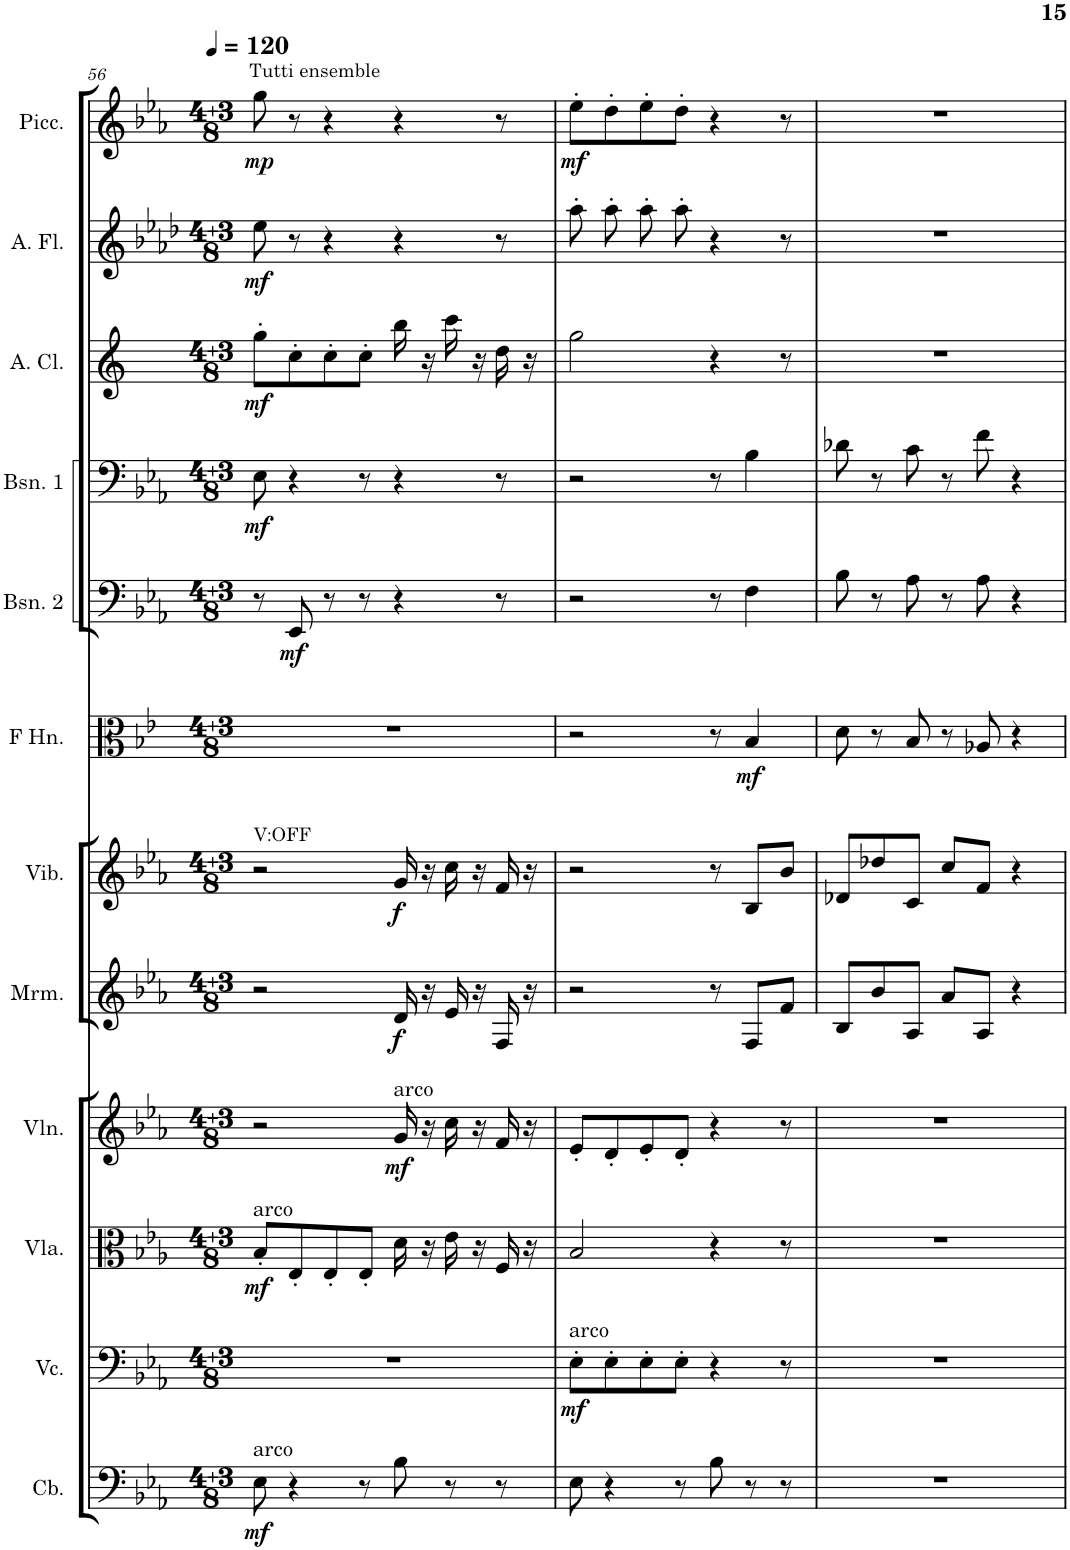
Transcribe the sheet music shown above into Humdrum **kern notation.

**kern	**dynam	**kern	**dynam	**kern	**dynam	**kern	**dynam	**kern	**dynam	**kern	**dynam	**kern	**dynam	**kern	**dynam	**kern	**dynam	**kern	**dynam	**kern	**dynam	**kern	**dynam
*part12	*part12	*part11	*part11	*part10	*part10	*part9	*part9	*part8	*part8	*part7	*part7	*part6	*part6	*part5	*part5	*part4	*part4	*part3	*part3	*part2	*part2	*part1	*part1
*staff12	*staff12	*staff11	*staff11	*staff10	*staff10	*staff9	*staff9	*staff8	*staff8	*staff7	*staff7	*staff6	*staff6	*staff5	*staff5	*staff4	*staff4	*staff3	*staff3	*staff2	*staff2	*staff1	*staff1
*I"Contrabass	*	*I"Violoncello	*	*I"Viola	*	*I"Violin	*	*I"Marimba	*	*I"Vibraphone	*	*I"Horn in F	*	*I"Bassoon 2	*	*I"Bassoon 1	*	*I"Alto Clarinet	*	*I"Alto Flute	*	*I"Piccolo	*
*I'Cb.	*	*I'Vc.	*	*I'Vla.	*	*I'Vln.	*	*I'Mrm.	*	*I'Vib.	*	*	*	*I'Bsn. 2	*	*I'Bsn. 1	*	*I'A. Cl.	*	*I'A. Fl.	*	*I'Picc.	*
!!LO:PB:g=z
*clefF4	*	*clefF4	*	*clefC3	*	*clefG2	*	*clefG2	*	*clefG2	*	*clefC3	*	*clefF4	*	*clefF4	*	*clefG2	*	*clefG2	*	*clefG2	*
*Trd7c12	*	*	*	*	*	*	*	*	*	*	*	*Trd4c7	*	*	*	*	*	*Trd5c9	*	*Trd3c5	*	*Trd-7c-12	*
*k[b-e-a-]	*	*k[b-e-a-]	*	*k[b-e-a-]	*	*k[b-e-a-]	*	*k[b-e-a-]	*	*k[b-e-a-]	*	*k[b-e-]	*	*k[b-e-a-]	*	*k[b-e-a-]	*	*k[]	*	*k[b-e-a-d-]	*	*k[b-e-a-]	*
*M4/8+3/8	*	*M4/8+3/8	*	*M4/8+3/8	*	*M4/8+3/8	*	*M4/8+3/8	*	*M4/8+3/8	*	*M4/8+3/8	*	*M4/8+3/8	*	*M4/8+3/8	*	*M4/8+3/8	*	*M4/8+3/8	*	*M4/8+3/8	*
*MM120	*	*MM120	*	*MM120	*	*MM120	*	*MM120	*	*MM120	*	*MM120	*	*MM120	*	*MM120	*	*MM120	*	*MM120	*	*MM120	*
=56	=56	=56	=56	=56	=56	=56	=56	=56	=56	=56	=56	=56	=56	=56	=56	=56	=56	=56	=56	=56	=56	=56	=56
!	!	!	!	!	!	!	!	!	!	!	!	!	!	!	!	!	!	!	!	!	!	!LO:TX:a:t=Tutti ensemble	!
!	!	!	!	!	!	!	!	!	!	!LO:TX:a:t=V&colon;OFF	!	!	!	!	!	!	!	!	!	!	!	!	!
!	!	!	!	!LO:TX:a:t=arco	!	!	!	!	!	!	!	!	!	!	!	!	!	!	!	!	!	!	!
!LO:TX:a:t=arco	!	!	!	!	!	!	!	!	!	!	!	!	!	!	!	!	!	!	!	!	!	!	!
!	!LO:DY:b	!	!	!	!LO:DY:b	!	!	!	!	!	!	!	!	!	!	!	!LO:DY:b	!	!LO:DY:b	!	!LO:DY:b	!	!LO:DY:b
8E-\	mf	2..r	.	8B-'/L	mf	2r	.	2r	.	2r	.	2..r	.	8r	.	8E-\	mf	8gg'\L	mf	8ee-\	mf	8gg\	mp
!	!	!	!	!	!	!	!	!	!	!	!	!	!	!	!LO:DY:b	!	!	!	!	!	!	!	!
4r	.	.	.	8E-'/	.	.	.	.	.	.	.	.	.	8EE-/	mf	4r	.	8cc'\	.	8r	.	8r	.
.	.	.	.	8E-'/	.	.	.	.	.	.	.	.	.	8r	.	.	.	8cc'\	.	4r	.	4r	.
8r	.	.	.	8E-'/J	.	.	.	.	.	.	.	.	.	8r	.	8r	.	8cc'\J	.	.	.	.	.
!	!	!	!	!	!	!LO:TX:a:t=arco	!	!	!	!	!	!	!	!	!	!	!	!	!	!	!	!	!
!	!	!	!	!	!	!	!LO:DY:b	!	!LO:DY:b	!	!LO:DY:b	!	!	!	!	!	!	!	!	!	!	!	!
8B-\	.	.	.	16d\	.	16g/	mf	16d/	f	16g/	f	.	.	4r	.	4r	.	16bb\	.	4r	.	4r	.
.	.	.	.	16r	.	16r	.	16r	.	16r	.	.	.	.	.	.	.	16r	.	.	.	.	.
8r	.	.	.	16e-\	.	16cc\	.	16e-/	.	16cc\	.	.	.	.	.	.	.	16ccc\	.	.	.	.	.
.	.	.	.	16r	.	16r	.	16r	.	16r	.	.	.	.	.	.	.	16r	.	.	.	.	.
8r	.	.	.	16F/	.	16f/	.	16F/	.	16f/	.	.	.	8r	.	8r	.	16dd\	.	8r	.	8r	.
.	.	.	.	16r	.	16r	.	16r	.	16r	.	.	.	.	.	.	.	16r	.	.	.	.	.
=57	=57	=57	=57	=57	=57	=57	=57	=57	=57	=57	=57	=57	=57	=57	=57	=57	=57	=57	=57	=57	=57	=57	=57
!	!	!LO:TX:a:t=arco	!	!	!	!	!	!	!	!	!	!	!	!	!	!	!	!	!	!	!	!	!
!	!	!	!LO:DY:b	!	!	!	!	!	!	!	!	!	!	!	!	!	!	!	!	!	!	!	!LO:DY:b
8E-\	.	8E-'\L	mf	2B-/	.	8e-'/L	.	2r	.	2r	.	2r	.	2r	.	2r	.	2gg\	.	8aa-'\L	.	8ee-'\L	mf
4r	.	8E-'\	.	.	.	8d'/	.	.	.	.	.	.	.	.	.	.	.	.	.	8aa-'\	.	8dd'\	.
.	.	8E-'\	.	.	.	8e-'/	.	.	.	.	.	.	.	.	.	.	.	.	.	8aa-'\	.	8ee-'\	.
8r	.	8E-'\J	.	.	.	8d'/J	.	.	.	.	.	.	.	.	.	.	.	.	.	8aa-'\J	.	8dd'\J	.
8B-\	.	4r	.	4r	.	4r	.	8r	.	8r	.	8r	.	8r	.	8r	.	4r	.	4r	.	4r	.
!	!	!	!	!	!	!	!	!	!	!	!	!	!LO:DY:b	!	!	!	!	!	!	!	!	!	!
8r	.	.	.	.	.	.	.	8F/L	.	8B-/L	.	4B-/	mf	4F\	.	4B-\	.	.	.	.	.	.	.
8r	.	8r	.	8r	.	8r	.	8f/J	.	8b-/J	.	.	.	.	.	.	.	8r	.	8r	.	8r	.
=58	=58	=58	=58	=58	=58	=58	=58	=58	=58	=58	=58	=58	=58	=58	=58	=58	=58	=58	=58	=58	=58	=58	=58
2..r	.	2..r	.	2..r	.	2..r	.	8B-/L	.	8d-X/L	.	8d\	.	8B-\	.	8d-X\	.	2..r	.	2..r	.	2..r	.
.	.	.	.	.	.	.	.	8b-/	.	8dd-X/	.	8r	.	8r	.	8r	.	.	.	.	.	.	.
.	.	.	.	.	.	.	.	8A-/J	.	8c/J	.	8B-/	.	8A-\	.	8c\	.	.	.	.	.	.	.
.	.	.	.	.	.	.	.	8a-/L	.	8cc/L	.	8r	.	8r	.	8r	.	.	.	.	.	.	.
.	.	.	.	.	.	.	.	8A-/J	.	8f/J	.	8A-X/	.	8A-\	.	8f\	.	.	.	.	.	.	.
.	.	.	.	.	.	.	.	4r	.	4r	.	4r	.	4r	.	4r	.	.	.	.	.	.	.
=	=	=	=	=	=	=	=	=	=	=	=	=	=	=	=	=	=	=	=	=	=	=	=
*-	*-	*-	*-	*-	*-	*-	*-	*-	*-	*-	*-	*-	*-	*-	*-	*-	*-	*-	*-	*-	*-	*-	*-
